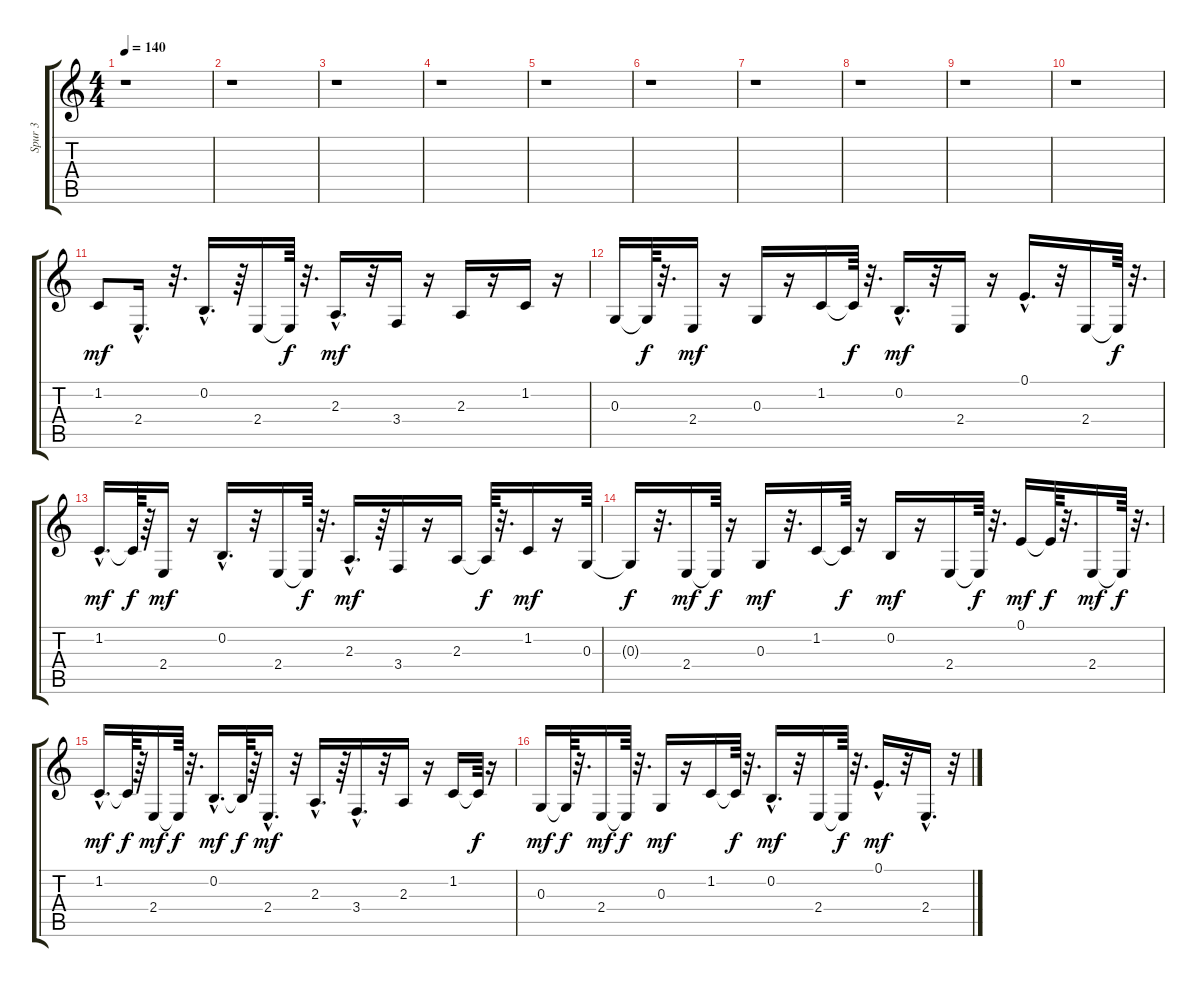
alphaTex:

\track ("Spur 3" "Spur 3") {instrument lead8bassandlead}
\staff {score tabs}
\tuning (E4 B3 G3 D3 A2 E2) {hide}
\ts (4 4)
\tempo 140
\clef g2
\ks c
r.1{dy mf instrument lead8bassandlead} |
r.1 |
r.1 |
r.1 |
r.1 |
r.1 |
r.1 |
r.1 |
r.1 |
r.1 |
1.2.8 2.4{hac}.16{d} r.32{d} 0.2{hac}.16{d} r.64 2.4.16 2.4{t}.64{dy f} r.32{d} 2.3{hac}.16{d dy mf} r.32 3.4.16 r.16 2.3.16 r.16 1.2.16 r.16 |
0.3.16 0.3{t}.64{dy f} r.32{d} 2.4.16{dy mf} r.16 0.3.16 r.16 1.2.16 1.2{t}.64{dy f} r.32{d} 0.2{hac}.16{d dy mf} r.32 2.4.16 r.16 0.1{hac}.16{d} r.32 2.4.16 2.4{t}.64{dy f} r.32{d} |
1.2{hac}.16{d dy mf} 1.2{t}.64{dy f} r.64 2.4.16{dy mf} r.16 0.2{hac}.16{d} r.32 2.4.16 2.4{t}.64{dy f} r.32{d} 2.3{hac}.16{d dy mf} r.64 3.4.16 r.16 2.3.16 2.3{t}.64{dy f} r.32{d} 1.2.16{dy mf} r.16 0.3.64 |
0.3{t}.16{dy f} r.32{d} 2.4.16{dy mf} 2.4{t}.64{dy f} r.16 0.3.16{dy mf} r.32{d} 1.2.16 1.2{t}.64{dy f} r.16 0.2.16{dy mf} r.16 2.4.16 2.4{t}.64{dy f} r.32{d} 0.1.16{dy mf} 0.1{t}.64{dy f} r.32{d} 2.4.16{dy mf} 2.4{t}.64{dy f} r.32{d} |
1.2{hac}.16{d dy mf} 1.2{t}.64{dy f} r.64 2.4.16{dy mf} 2.4{t}.64{dy f} r.32{d} 0.2{hac}.16{d dy mf} 0.2{t}.64{dy f} r.64 2.4{hac}.16{d dy mf} r.32 2.3{hac}.16{d} r.64 3.4{hac}.16{d} r.32 2.3.16 r.16 1.2.16 1.2{t}.64{dy f} r.16 |
0.3.16{dy mf} 0.3{t}.64{dy f} r.32{d} 2.4.16{dy mf} 2.4{t}.64{dy f} r.32{d} 0.3.16{dy mf} r.16 1.2.16 1.2{t}.64{dy f} r.32{d} 0.2{hac}.16{d dy mf} r.32 2.4.16 2.4{t}.64{dy f} r.32{d} 0.1{hac}.16{d dy mf} r.32 2.4{hac}.16{d} r.32
